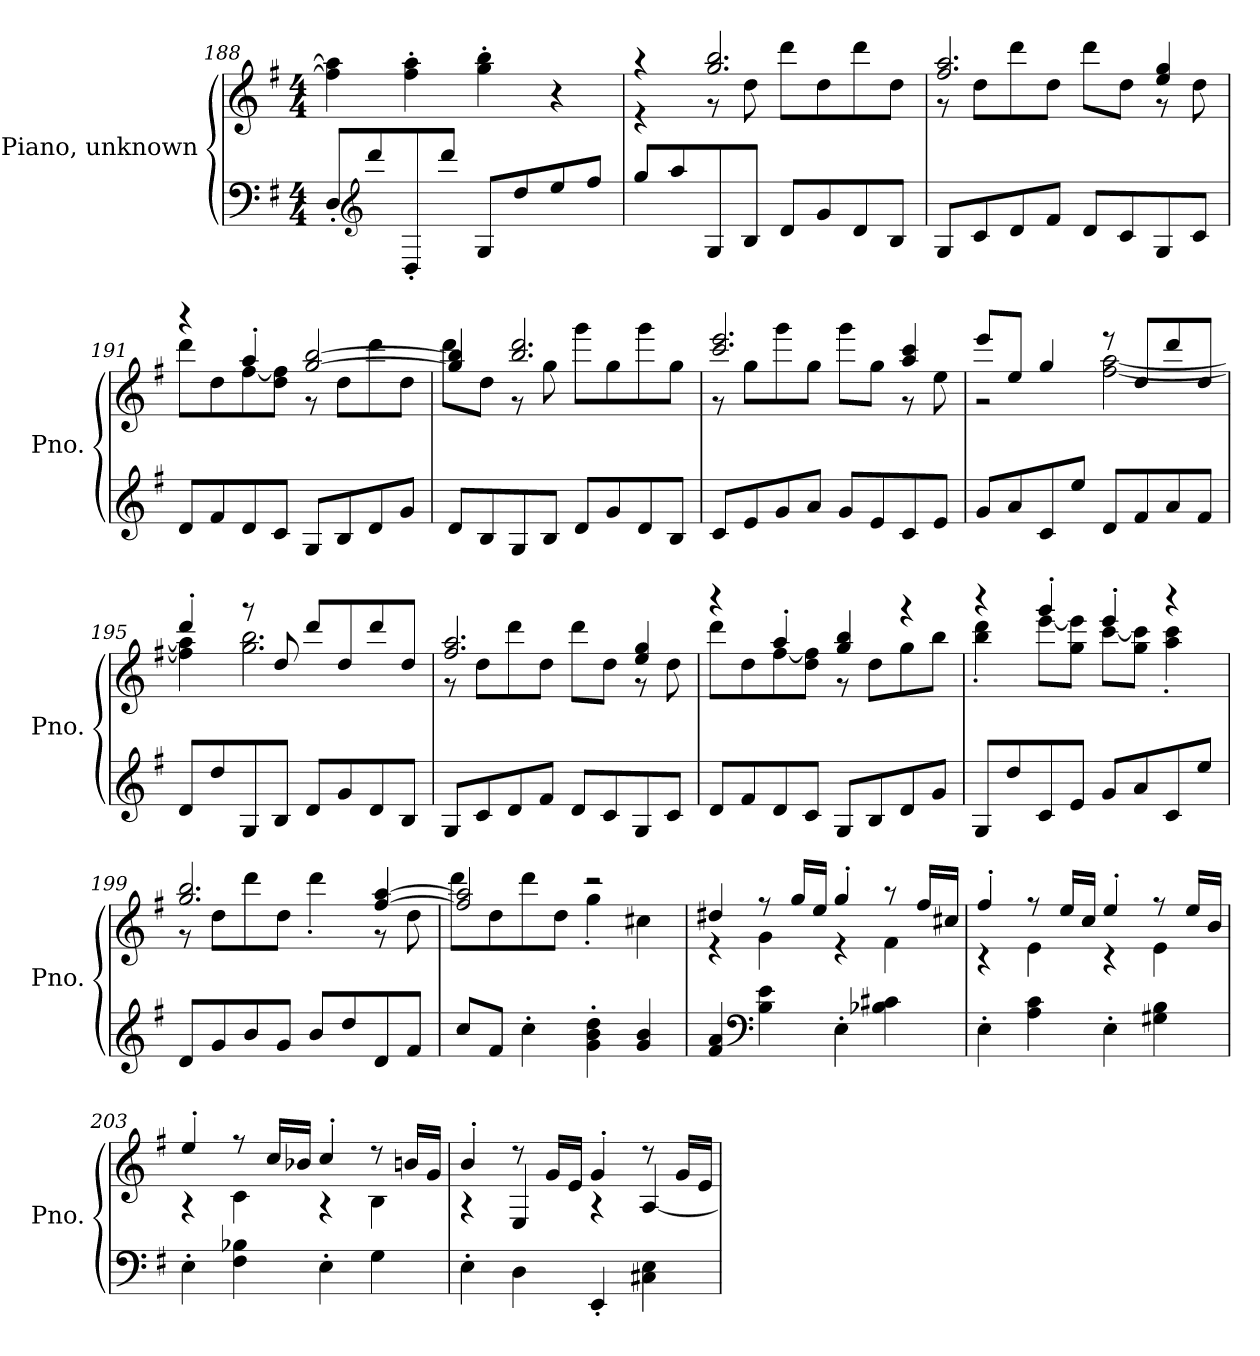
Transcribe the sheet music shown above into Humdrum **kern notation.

**kern	**kern
*part1	*part1
*staff2	*staff1
*I"Piano, unknown	*
*I'Pno.	*
*clefF4	*clefG2
*k[f#]	*k[f#]
*M4/4	*M4/4
=188	=188
8D'/L	4ff#\] 4aa\]
*clefG2	*
8ddd/	.
8D'/	4ff#\' 4aa\'
8ddd/J	.
8G/L	4gg\' 4bb\'
8dd/	.
8ee/	4r
8ff#/J	.
!!LO:LB:g=z
=189	=189
*	*^
8gg/L	4r	4r
8aa/	.	.
8G/	2.gg/ 2.bb/	8r
8B/J	.	8dd\
8d/L	.	8ddd\L
8g/	.	8dd\
8d/	.	8ddd\
8B/J	.	8dd\J
=190	=190	=190
8G/L	2.ff#/ 2.aa/	8r
8c/	.	8dd\L
8d/	.	8ddd\
8f#/J	.	8dd\J
8d/L	.	8ddd\L
8c/	.	8dd\J
8G/	4ee/ 4gg/	8r
8c/J	.	8dd\
=191	=191	=191
8d/L	4r	8ddd\L
8f#/	.	8dd\
8d/	4aa'/	[8ff#\
8c/J	.	8dd\ 8ff#\]J
8G/L	[2gg/ [2bb/	8r
8B/	.	8dd\L
8d/	.	8ddd\
8g/J	.	8dd\J
=192	=192	=192
8d/L	4gg/] 4bb/]	8ddd\L
8B/	.	8dd\J
8G/	2.bb/ 2.ddd/	8r
8B/J	.	8gg\
8d/L	.	8ggg\L
8g/	.	8gg\
8d/	.	8ggg\
8B/J	.	8gg\J
!!LO:LB:g=z	!!
=193	=193	=193
8c/L	2.ccc/ 2.eee/	8r
8e/	.	8gg\L
8g/	.	8ggg\
8a/J	.	8gg\J
8g/L	.	8ggg\L
8e/	.	8gg\J
8c/	4aa/ 4ccc/	8r
8e/J	.	8ee\
=194	=194	=194
8g/L	8eee/L	2r
8a/	8ee/J	.
8c/	4gg/	.
8ee/J	.	.
8d/L	8r	[2ff#\ [2aa\
8f#/	8dd/L	.
8a/	8ddd/	.
8f#/J	8dd/J	.
=195	=195	=195
8d/L	4ddd'/	4ff#\] 4aa\]
8dd/	.	.
8G/	8r	2.gg\ 2.bb\
8B/J	8dd/	.
8d/L	8ddd/L	.
8g/	8dd/	.
8d/	8ddd/	.
8B/J	8dd/J	.
=196	=196	=196
8G/L	2.ff#/ 2.aa/	8r
8c/	.	8dd\L
8d/	.	8ddd\
8f#/J	.	8dd\J
8d/L	.	8ddd\L
8c/	.	8dd\J
8G/	4ee/ 4gg/	8r
8c/J	.	8dd\
!!LO:LB:g=z	!!
=197	=197	=197
8d/L	4r	8ddd\L
8f#/	.	8dd\
8d/	4aa'/	[8ff#\
8c/J	.	8dd\ 8ff#\]J
8G/L	4gg/ 4bb/	8r
8B/	.	8dd\L
8d/	4r	8gg\
8g/J	.	8bb\J
=198	=198	=198
8G/L	4r	4bb\' 4ddd\'
8dd/	.	.
8c/	4ggg'/	[8eee\L
8e/J	.	8gg\ 8eee\]J
8g/L	4eee'/	[8ccc\L
8a/	.	8gg\ 8ccc\]J
8c/	4r	4aa\' 4ccc\'
8ee/J	.	.
=199	=199	=199
8d/L	2.gg/ 2.bb/	8r
8g/	.	8dd\L
8b/	.	8ddd\
8g/J	.	8dd\J
8b/L	.	4ddd'\
8dd/	.	.
8d/	[4ff#/ [4aa/	8r
8f#/J	.	8dd\
=200	=200	=200
8cc/L	2ff#/] 2aa/]	8ddd\L
8f#/J	.	8dd\
4cc'\	.	8ddd\
.	.	8dd\J
4g\' 4b\' 4dd\'	2r	4gg'\
4g/ 4b/	.	4cc#X\
!!LO:LB:g=z	!!
=201	=201	=201
4f#/ 4a/	4dd#X/	4r
*clefF4	*	*
4B\ 4e\	8r	4g\
.	16gg/LL	.
.	16ee/JJ	.
4E'\	4gg'/	4r
4B-X\ 4c#X\	8r	4f#\
.	16ff#/LL	.
.	16cc#X/JJ	.
=202	=202	=202
4E'\	4ff#'/	4r
4A\ 4c\	8r	4e\
.	16ee/LL	.
.	16cc/JJ	.
4E'\	4ee'/	4r
4G#X\ 4B\	8r	4e\
.	16ee/LL	.
.	16b/JJ	.
=203	=203	=203
4E'\	4ee'/	4r
4F#\ 4B-X\	8r	4c\
.	16cc/LL	.
.	16b-X/JJ	.
4E'\	4cc'/	4r
4G\	8r	4B\
.	16bn/LL	.
.	16g/JJ	.
=204	=204	=204
4E'\	4b'/	4r
4D\	8r	4E/
.	16g/LL	.
.	16e/JJ	.
4EE'/	4g'/	4r
4C#X\ 4E\	8r	[4A/
.	16g/LL	.
.	16e/JJ	.
*	*v	*v
=	=
*-	*-
